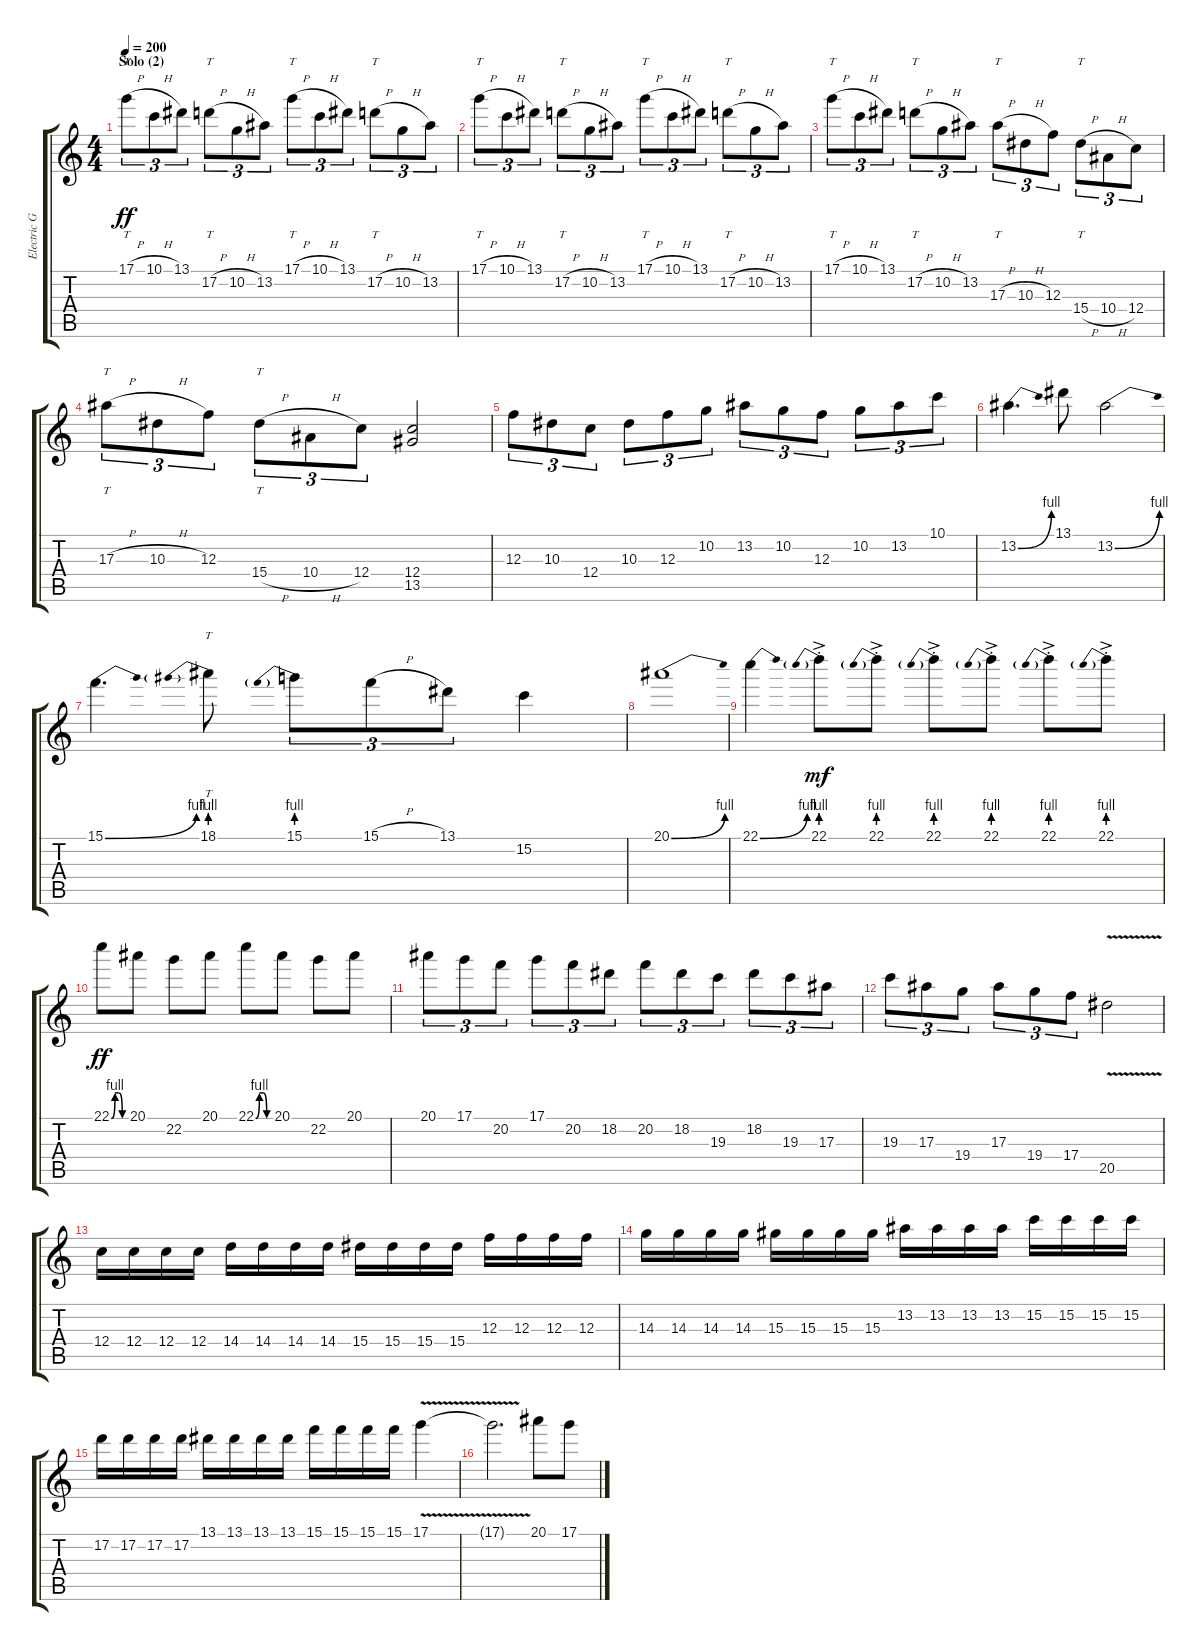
\track ("Electric Guitar 3" "Electric G") {instrument distortionguitar}
\staff {score tabs}
\tuning (D4 A3 F3 C3 G2 C2) {hide}
\ts (4 4)
\section ("" "Solo (2)")
\tempo 200
\clef g2
\ks c
17.1{h}.8{tt tu (3 2) dy ff} 10.1{h}.8{tu (3 2)} 13.1.8{tu (3 2)} 17.2{h}.8{tt tu (3 2)} 10.2{h}.8{tu (3 2)} 13.2.8{tu (3 2)} 17.1{h}.8{tt tu (3 2)} 10.1{h}.8{tu (3 2)} 13.1.8{tu (3 2)} 17.2{h}.8{tt tu (3 2)} 10.2{h}.8{tu (3 2)} 13.2.8{tu (3 2)} |
17.1{h}.8{tt tu (3 2)} 10.1{h}.8{tu (3 2)} 13.1.8{tu (3 2)} 17.2{h}.8{tt tu (3 2)} 10.2{h}.8{tu (3 2)} 13.2.8{tu (3 2)} 17.1{h}.8{tt tu (3 2)} 10.1{h}.8{tu (3 2)} 13.1.8{tu (3 2)} 17.2{h}.8{tt tu (3 2)} 10.2{h}.8{tu (3 2)} 13.2.8{tu (3 2)} |
17.1{h}.8{tt tu (3 2)} 10.1{h}.8{tu (3 2)} 13.1.8{tu (3 2)} 17.2{h}.8{tt tu (3 2)} 10.2{h}.8{tu (3 2)} 13.2.8{tu (3 2)} 17.3{h}.8{tt tu (3 2)} 10.3{h}.8{tu (3 2)} 12.3.8{tu (3 2)} 15.4{h}.8{tt tu (3 2)} 10.4{h}.8{tu (3 2)} 12.4.8{tu (3 2)} |
17.3{h}.8{tt tu (3 2)} 10.3{h}.8{tu (3 2)} 12.3.8{tu (3 2)} 15.4{h}.8{tt tu (3 2)} 10.4{h}.8{tu (3 2)} 12.4.8{tu (3 2)} (12.4 13.5).2 |
12.3.8{tu (3 2)} 10.3.8{tu (3 2)} 12.4.8{tu (3 2)} 10.3.8{tu (3 2)} 12.3.8{tu (3 2)} 10.2.8{tu (3 2)} 13.2.8{tu (3 2)} 10.2.8{tu (3 2)} 12.3.8{tu (3 2)} 10.2.8{tu (3 2)} 13.2.8{tu (3 2)} 10.1.8{tu (3 2)} |
13.2{be (bend 0 0 60 4)}.4{d} 13.1.8 13.2{be (bend 0 0 60 4)}.2 |
15.1{be (bend 0 0 60 4)}.4{d} 18.1{be (prebend 0 4 60 4)}.8{tt} 15.1{be (prebend 0 4 60 4)}.8{tu (3 2)} 15.1{h}.8{tu (3 2)} 13.1.8{tu (3 2)} 15.2.4 |
20.1{be (bend 0 0 60 4)}.1 |
22.1{be (bend 0 0 60 4)}.4 22.1{be (prebend 0 4 60 4) ac st}.8{dy mf} 22.1{be (prebend 0 4 60 4) ac st}.8 22.1{be (prebend 0 4 60 4) ac st}.8 22.1{be (prebend 0 4 60 4) ac st}.8 22.1{be (prebend 0 4 60 4) ac st}.8 22.1{be (prebend 0 4 60 4) ac st}.8 |
22.1{be (custom 0 0 15 4 30 4 45 0 60 0)}.8{dy ff} 20.1.8 22.2.8 20.1.8 22.1{be (custom 0 0 15 4 30 4 45 0 60 0)}.8 20.1.8 22.2.8 20.1.8 |
20.1.8{tu (3 2)} 17.1.8{tu (3 2)} 20.2.8{tu (3 2)} 17.1.8{tu (3 2)} 20.2.8{tu (3 2)} 18.2.8{tu (3 2)} 20.2.8{tu (3 2)} 18.2.8{tu (3 2)} 19.3.8{tu (3 2)} 18.2.8{tu (3 2)} 19.3.8{tu (3 2)} 17.3.8{tu (3 2)} |
19.3.8{tu (3 2)} 17.3.8{tu (3 2)} 19.4.8{tu (3 2)} 17.3.8{tu (3 2)} 19.4.8{tu (3 2)} 17.4.8{tu (3 2)} 20.5{v}.2 |
12.4.16 12.4.16 12.4.16 12.4.16 14.4.16 14.4.16 14.4.16 14.4.16 15.4.16 15.4.16 15.4.16 15.4.16 12.3.16 12.3.16 12.3.16 12.3.16 |
14.3.16 14.3.16 14.3.16 14.3.16 15.3.16 15.3.16 15.3.16 15.3.16 13.2.16 13.2.16 13.2.16 13.2.16 15.2.16 15.2.16 15.2.16 15.2.16 |
17.2.16 17.2.16 17.2.16 17.2.16 13.1.16 13.1.16 13.1.16 13.1.16 15.1.16 15.1.16 15.1.16 15.1.16 17.1{v}.4 |
17.1{v t}.2{d} 20.1.8 17.1.8
